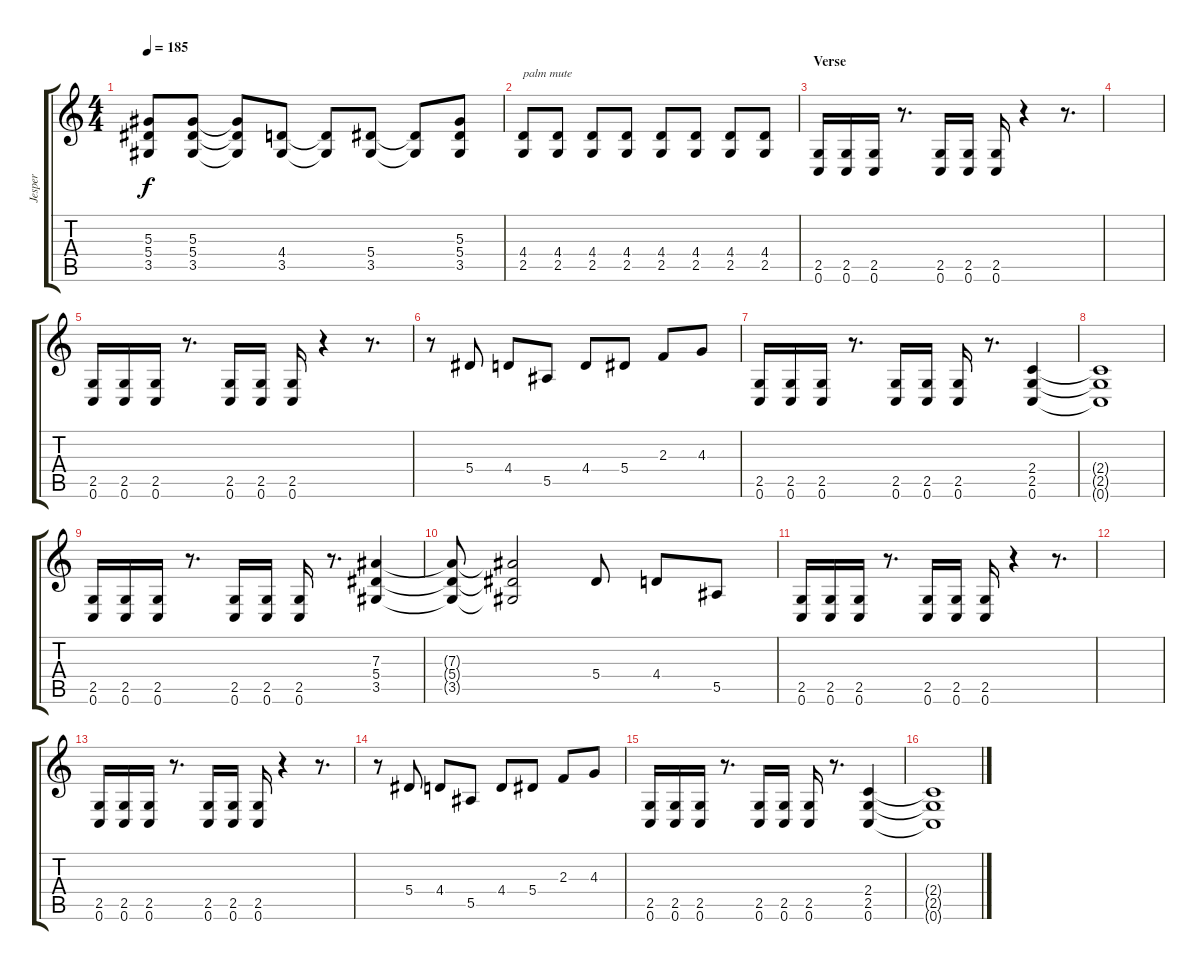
\track ("Jesper" "Jesper") {instrument distortionguitar}
\staff {score tabs}
\tuning (C4 G3 Eb3 Bb2 F2 C2) {hide}
\ts (4 4)
\tempo 185
\clef g2
\ks c
(5.3{t} 5.4{t} 3.5{t}).8{dy f} (5.3 5.4 3.5).8 (5.3{t} 5.4{t} 3.5{t}).8 (4.4 3.5).8 (4.4{t} 3.5{t}).8 (5.4 3.5).8 (5.4{t} 3.5{t}).8 (5.3 5.4 3.5).8 |
(4.4 2.5).8{txt "palm mute"} (4.4 2.5).8 (4.4 2.5).8 (4.4 2.5).8 (4.4 2.5).8 (4.4 2.5).8 (4.4 2.5).8 (4.4 2.5).8 |
\section ("" "Verse")
(2.5 0.6).16 (2.5 0.6).16 (2.5 0.6).16 r.8{d} (2.5 0.6).16 (2.5 0.6).16 (2.5 0.6).16 r.4 r.8{d} |
|
(2.5 0.6).16 (2.5 0.6).16 (2.5 0.6).16 r.8{d} (2.5 0.6).16 (2.5 0.6).16 (2.5 0.6).16 r.4 r.8{d} |
r.8 5.4.8 4.4.8 5.5.8 4.4.8 5.4.8 2.3.8 4.3.8 |
(2.5 0.6).16 (2.5 0.6).16 (2.5 0.6).16 r.8{d} (2.5 0.6).16 (2.5 0.6).16 (2.5 0.6).16 r.8{d} (2.4 2.5 0.6).4 |
(2.4{t} 2.5{t} 0.6{t}).1 |
(2.5 0.6).16 (2.5 0.6).16 (2.5 0.6).16 r.8{d} (2.5 0.6).16 (2.5 0.6).16 (2.5 0.6).16 r.8{d} (7.3 5.4 3.5).4 |
(7.3{t} 5.4{t} 3.5{t}).8 (7.3{t} 5.4{t} 3.5{t}).2 5.4.8 4.4.8 5.5.8 |
(2.5 0.6).16 (2.5 0.6).16 (2.5 0.6).16 r.8{d} (2.5 0.6).16 (2.5 0.6).16 (2.5 0.6).16 r.4 r.8{d} |
|
(2.5 0.6).16 (2.5 0.6).16 (2.5 0.6).16 r.8{d} (2.5 0.6).16 (2.5 0.6).16 (2.5 0.6).16 r.4 r.8{d} |
r.8 5.4.8 4.4.8 5.5.8 4.4.8 5.4.8 2.3.8 4.3.8 |
(2.5 0.6).16 (2.5 0.6).16 (2.5 0.6).16 r.8{d} (2.5 0.6).16 (2.5 0.6).16 (2.5 0.6).16 r.8{d} (2.4 2.5 0.6).4 |
(2.4{t} 2.5{t} 0.6{t}).1
